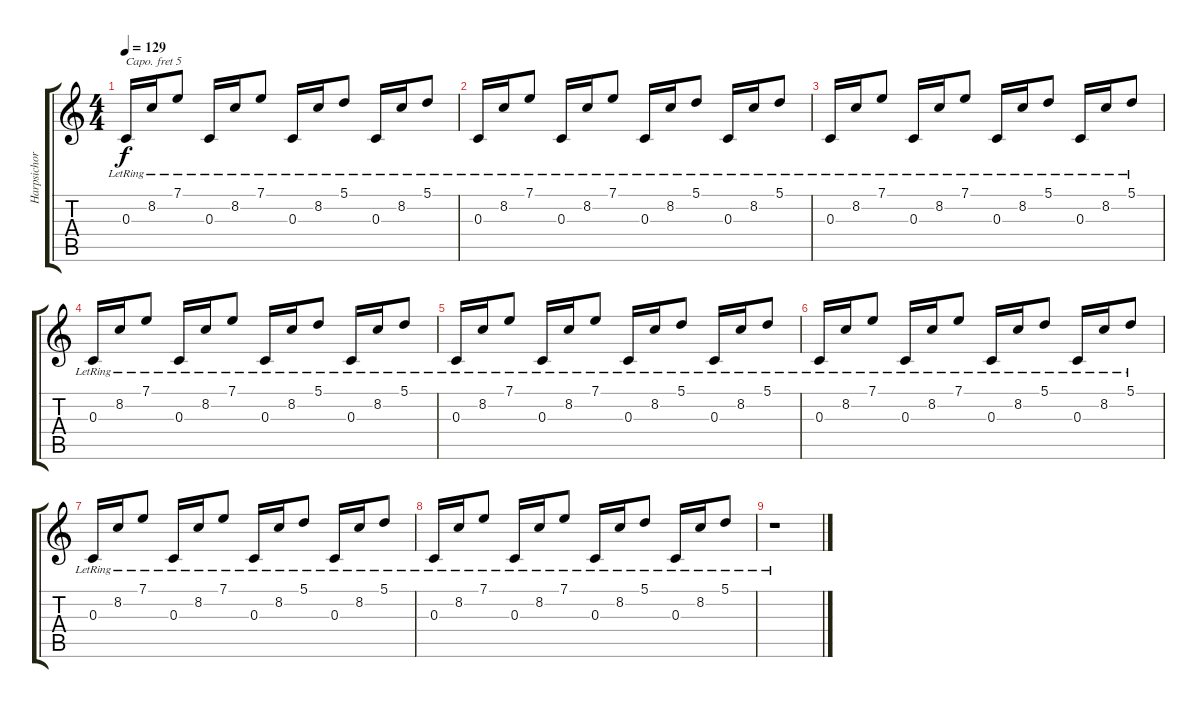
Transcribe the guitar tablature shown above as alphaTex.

\track ("Harpsichord" "Harpsichor") {instrument harpsichord}
\staff {score tabs}
\capo 5
\tuning (E4 B3 G3 D3 A2 E2) {hide}
\ts (4 4)
\tempo 129
\clef g2
\ks c
0.3{lr}.16{dy f} 8.2{lr}.16 7.1{lr}.8 0.3{lr}.16 8.2{lr}.16 7.1{lr}.8 0.3{lr}.16 8.2{lr}.16 5.1{lr}.8 0.3{lr}.16 8.2{lr}.16 5.1{lr}.8 |
0.3{lr}.16 8.2{lr}.16 7.1{lr}.8 0.3{lr}.16 8.2{lr}.16 7.1{lr}.8 0.3{lr}.16 8.2{lr}.16 5.1{lr}.8 0.3{lr}.16 8.2{lr}.16 5.1{lr}.8 |
0.3{lr}.16 8.2{lr}.16 7.1{lr}.8 0.3{lr}.16 8.2{lr}.16 7.1{lr}.8 0.3{lr}.16 8.2{lr}.16 5.1{lr}.8 0.3{lr}.16 8.2{lr}.16 5.1{lr}.8 |
0.3{lr}.16 8.2{lr}.16 7.1{lr}.8 0.3{lr}.16 8.2{lr}.16 7.1{lr}.8 0.3{lr}.16 8.2{lr}.16 5.1{lr}.8 0.3{lr}.16 8.2{lr}.16 5.1{lr}.8 |
0.3{lr}.16 8.2{lr}.16 7.1{lr}.8 0.3{lr}.16 8.2{lr}.16 7.1{lr}.8 0.3{lr}.16 8.2{lr}.16 5.1{lr}.8 0.3{lr}.16 8.2{lr}.16 5.1{lr}.8 |
0.3{lr}.16 8.2{lr}.16 7.1{lr}.8 0.3{lr}.16 8.2{lr}.16 7.1{lr}.8 0.3{lr}.16 8.2{lr}.16 5.1{lr}.8 0.3{lr}.16 8.2{lr}.16 5.1{lr}.8 |
0.3{lr}.16 8.2{lr}.16 7.1{lr}.8 0.3{lr}.16 8.2{lr}.16 7.1{lr}.8 0.3{lr}.16 8.2{lr}.16 5.1{lr}.8 0.3{lr}.16 8.2{lr}.16 5.1{lr}.8 |
0.3{lr}.16 8.2{lr}.16 7.1{lr}.8 0.3{lr}.16 8.2{lr}.16 7.1{lr}.8 0.3{lr}.16 8.2{lr}.16 5.1{lr}.8 0.3{lr}.16 8.2{lr}.16 5.1{lr}.8 |
r.1
